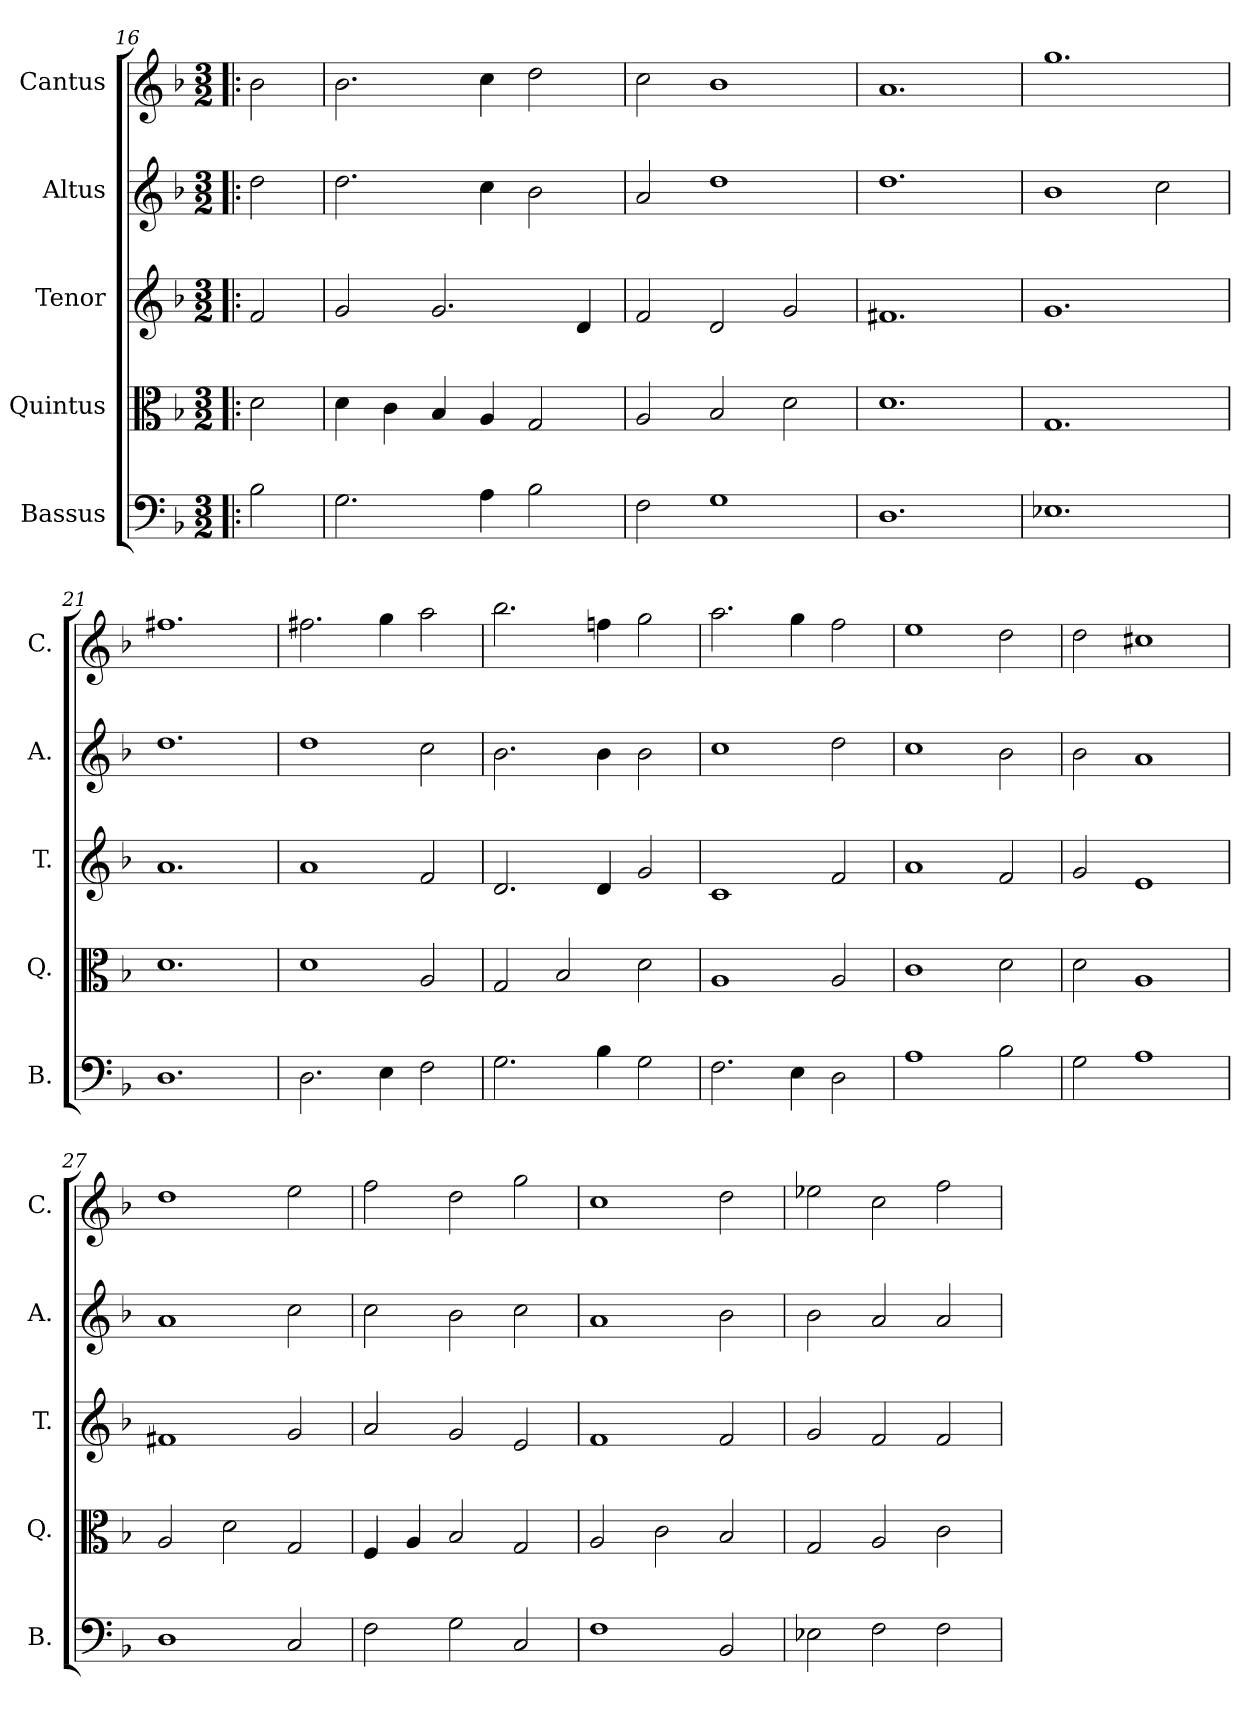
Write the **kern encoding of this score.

**kern	**kern	**kern	**kern	**kern
*part5	*part4	*part3	*part2	*part1
*staff5	*staff4	*staff3	*staff2	*staff1
*I"Bassus	*I"Quintus	*I"Tenor	*I"Altus	*I"Cantus
*I'B.	*I'Q.	*I'T.	*I'A.	*I'C.
*clefF4	*clefC3	*clefG2	*clefG2	*clefG2
*k[b-]	*k[b-]	*k[b-]	*k[b-]	*k[b-]
*F:	*F:	*F:	*F:	*F:
*M3/2	*M3/2	*M3/2	*M3/2	*M3/2
=16!|:	=16!|:	=16!|:	=16!|:	=16!|:
2B-\	2d\	2f/	2dd\	2b-\
=17	=17	=17	=17	=17
2.G\	4d\	2g/	2.dd\	2.b-\
.	4c\	.	.	.
.	4B-/	2.g/	.	.
4A\	4A/	.	4cc\	4cc\
2B-\	2G/	.	2b-\	2dd\
.	.	4d/	.	.
=18	=18	=18	=18	=18
2F\	2A/	2f/	2a/	2cc\
1G	2B-/	2d/	1dd	1b-
.	2d\	2g/	.	.
=19	=19	=19	=19	=19
1.D	1.d	1.f#X	1.dd	1.a
=20	=20	=20	=20	=20
1.E-X	1.G	1.g	1b-	1.gg
.	.	.	2cc\	.
!!LO:PB:g=z
=21	=21	=21	=21	=21
1.D	1.d	1.a	1.dd	1.ff#X
=22	=22	=22	=22	=22
2.D\	1d	1a	1dd	2.ff#X\
4E\	.	.	.	4gg\
2F\	2A/	2f/	2cc\	2aa\
=23	=23	=23	=23	=23
2.G\	2G/	2.d/	2.b-\	2.bb-\
.	2B-/	.	.	.
4B-\	.	4d/	4b-\	4ffn\
2G\	2d\	2g/	2b-\	2gg\
=24	=24	=24	=24	=24
2.F\	1A	1c	1cc	2.aa\
4E\	.	.	.	4gg\
2D\	2A/	2f/	2dd\	2ff\
=25	=25	=25	=25	=25
1A	1c	1a	1cc	1ee
2B-\	2d\	2f/	2b-\	2dd\
=26	=26	=26	=26	=26
2G\	2d\	2g/	2b-\	2dd\
1A	1A	1e	1a	1cc#X
=27	=27	=27	=27	=27
1D	2A/	1f#X	1a	1dd
.	2d\	.	.	.
2C/	2G/	2g/	2cc\	2ee\
!!LO:PB:g=z
=28	=28	=28	=28	=28
2F\	4F/	2a/	2cc\	2ff\
.	4A/	.	.	.
2G\	2B-/	2g/	2b-\	2dd\
2C/	2G/	2e/	2cc\	2gg\
=29	=29	=29	=29	=29
1F	2A/	1f	1a	1cc
.	2c\	.	.	.
2BB-/	2B-/	2f/	2b-\	2dd\
=30	=30	=30	=30	=30
2E-X\	2G/	2g/	2b-\	2ee-X\
2F\	2A/	2f/	2a/	2cc\
2F\	2c\	2f/	2a/	2ff\
=	=	=	=	=
*-	*-	*-	*-	*-
